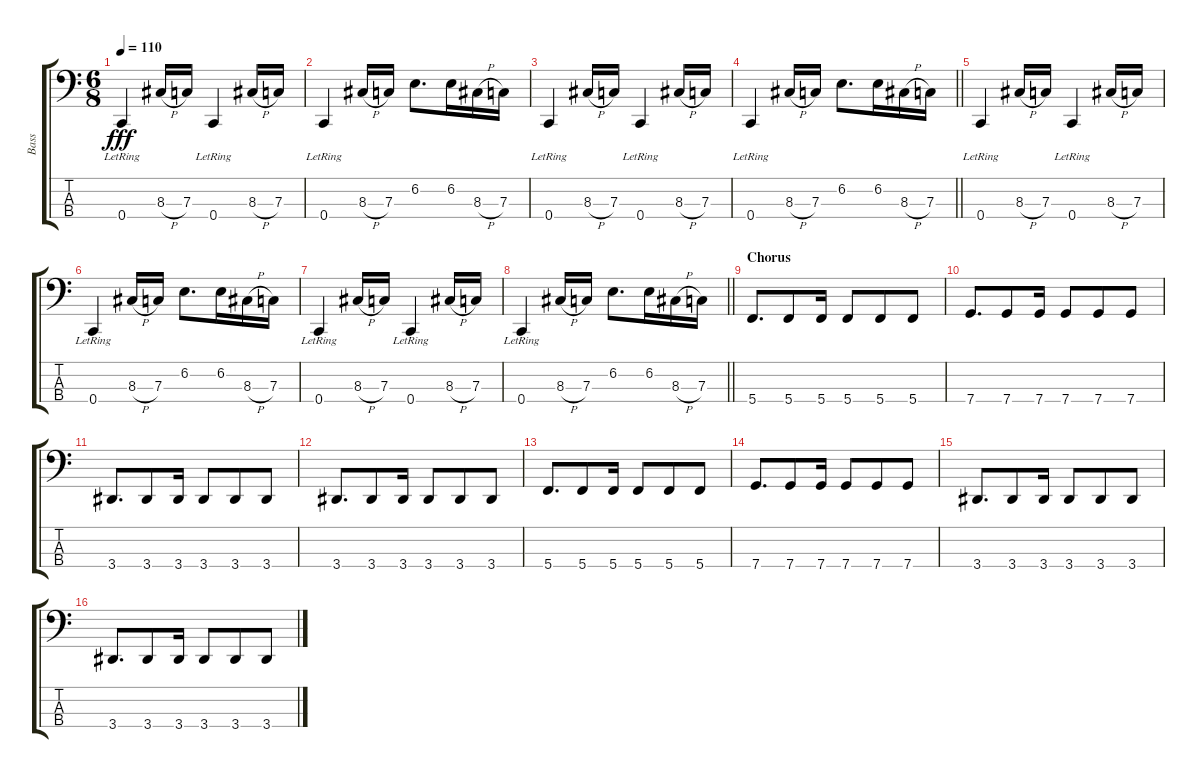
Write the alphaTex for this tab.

\track ("Bass" "Bass") {instrument electricbasspick}
\staff {score tabs}
\tuning (Eb2 Bb1 F1 C1) {hide}
\ts (6 8)
\tempo 110
\clef f4
\ks c
0.4{lr}.4{dy fff} 8.3{h}.16 7.3.16 0.4{lr}.4 8.3{h}.16 7.3.16 |
0.4{lr}.4 8.3{h}.16 7.3.16 6.2.8{d} 6.2.16 8.3{h}.16 7.3.16 |
0.4{lr}.4 8.3{h}.16 7.3.16 0.4{lr}.4 8.3{h}.16 7.3.16 |
\barLineRight lightlight
0.4{lr}.4 8.3{h}.16 7.3.16 6.2.8{d} 6.2.16 8.3{h}.16 7.3.16 |
0.4{lr}.4 8.3{h}.16 7.3.16 0.4{lr}.4 8.3{h}.16 7.3.16 |
0.4{lr}.4 8.3{h}.16 7.3.16 6.2.8{d} 6.2.16 8.3{h}.16 7.3.16 |
0.4{lr}.4 8.3{h}.16 7.3.16 0.4{lr}.4 8.3{h}.16 7.3.16 |
\barLineRight lightlight
0.4{lr}.4 8.3{h}.16 7.3.16 6.2.8{d} 6.2.16 8.3{h}.16 7.3.16 |
\section ("" "Chorus")
5.4.8{d} 5.4.8 5.4.16 5.4.8 5.4.8 5.4.8 |
7.4.8{d} 7.4.8 7.4.16 7.4.8 7.4.8 7.4.8 |
3.4.8{d} 3.4.8 3.4.16 3.4.8 3.4.8 3.4.8 |
3.4.8{d} 3.4.8 3.4.16 3.4.8 3.4.8 3.4.8 |
5.4.8{d} 5.4.8 5.4.16 5.4.8 5.4.8 5.4.8 |
7.4.8{d} 7.4.8 7.4.16 7.4.8 7.4.8 7.4.8 |
3.4.8{d} 3.4.8 3.4.16 3.4.8 3.4.8 3.4.8 |
3.4.8{d} 3.4.8 3.4.16 3.4.8 3.4.8 3.4.8
